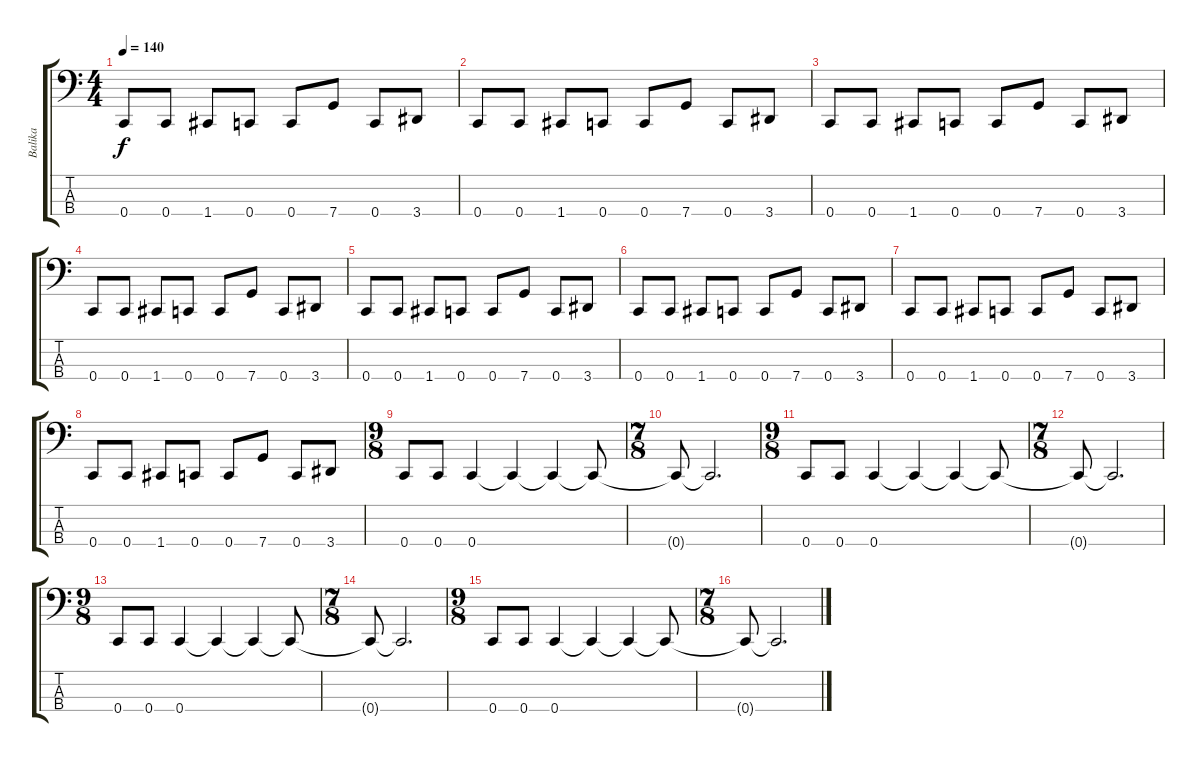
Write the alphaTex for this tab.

\track ("Balika" "Balika") {instrument electricbassfinger}
\staff {score tabs}
\tuning (Eb2 Bb1 F1 C1) {hide}
\ts (4 4)
\tempo 140
\clef f4
\ks c
0.4.8{dy f} 0.4.8 1.4.8 0.4.8 0.4.8 7.4.8 0.4.8 3.4.8 |
0.4.8 0.4.8 1.4.8 0.4.8 0.4.8 7.4.8 0.4.8 3.4.8 |
0.4.8 0.4.8 1.4.8 0.4.8 0.4.8 7.4.8 0.4.8 3.4.8 |
0.4.8 0.4.8 1.4.8 0.4.8 0.4.8 7.4.8 0.4.8 3.4.8 |
0.4.8 0.4.8 1.4.8 0.4.8 0.4.8 7.4.8 0.4.8 3.4.8 |
0.4.8 0.4.8 1.4.8 0.4.8 0.4.8 7.4.8 0.4.8 3.4.8 |
0.4.8 0.4.8 1.4.8 0.4.8 0.4.8 7.4.8 0.4.8 3.4.8 |
0.4.8 0.4.8 1.4.8 0.4.8 0.4.8 7.4.8 0.4.8 3.4.8 |
\ts (9 8)
0.4.8 0.4.8 0.4.4 0.4{t}.4 0.4{t}.4 0.4{t}.8 |
\ts (7 8)
0.4{t}.8 0.4{t}.2{d} |
\ts (9 8)
0.4.8 0.4.8 0.4.4 0.4{t}.4 0.4{t}.4 0.4{t}.8 |
\ts (7 8)
0.4{t}.8 0.4{t}.2{d} |
\ts (9 8)
0.4.8 0.4.8 0.4.4 0.4{t}.4 0.4{t}.4 0.4{t}.8 |
\ts (7 8)
0.4{t}.8 0.4{t}.2{d} |
\ts (9 8)
0.4.8 0.4.8 0.4.4 0.4{t}.4 0.4{t}.4 0.4{t}.8 |
\ts (7 8)
0.4{t}.8 0.4{t}.2{d}
